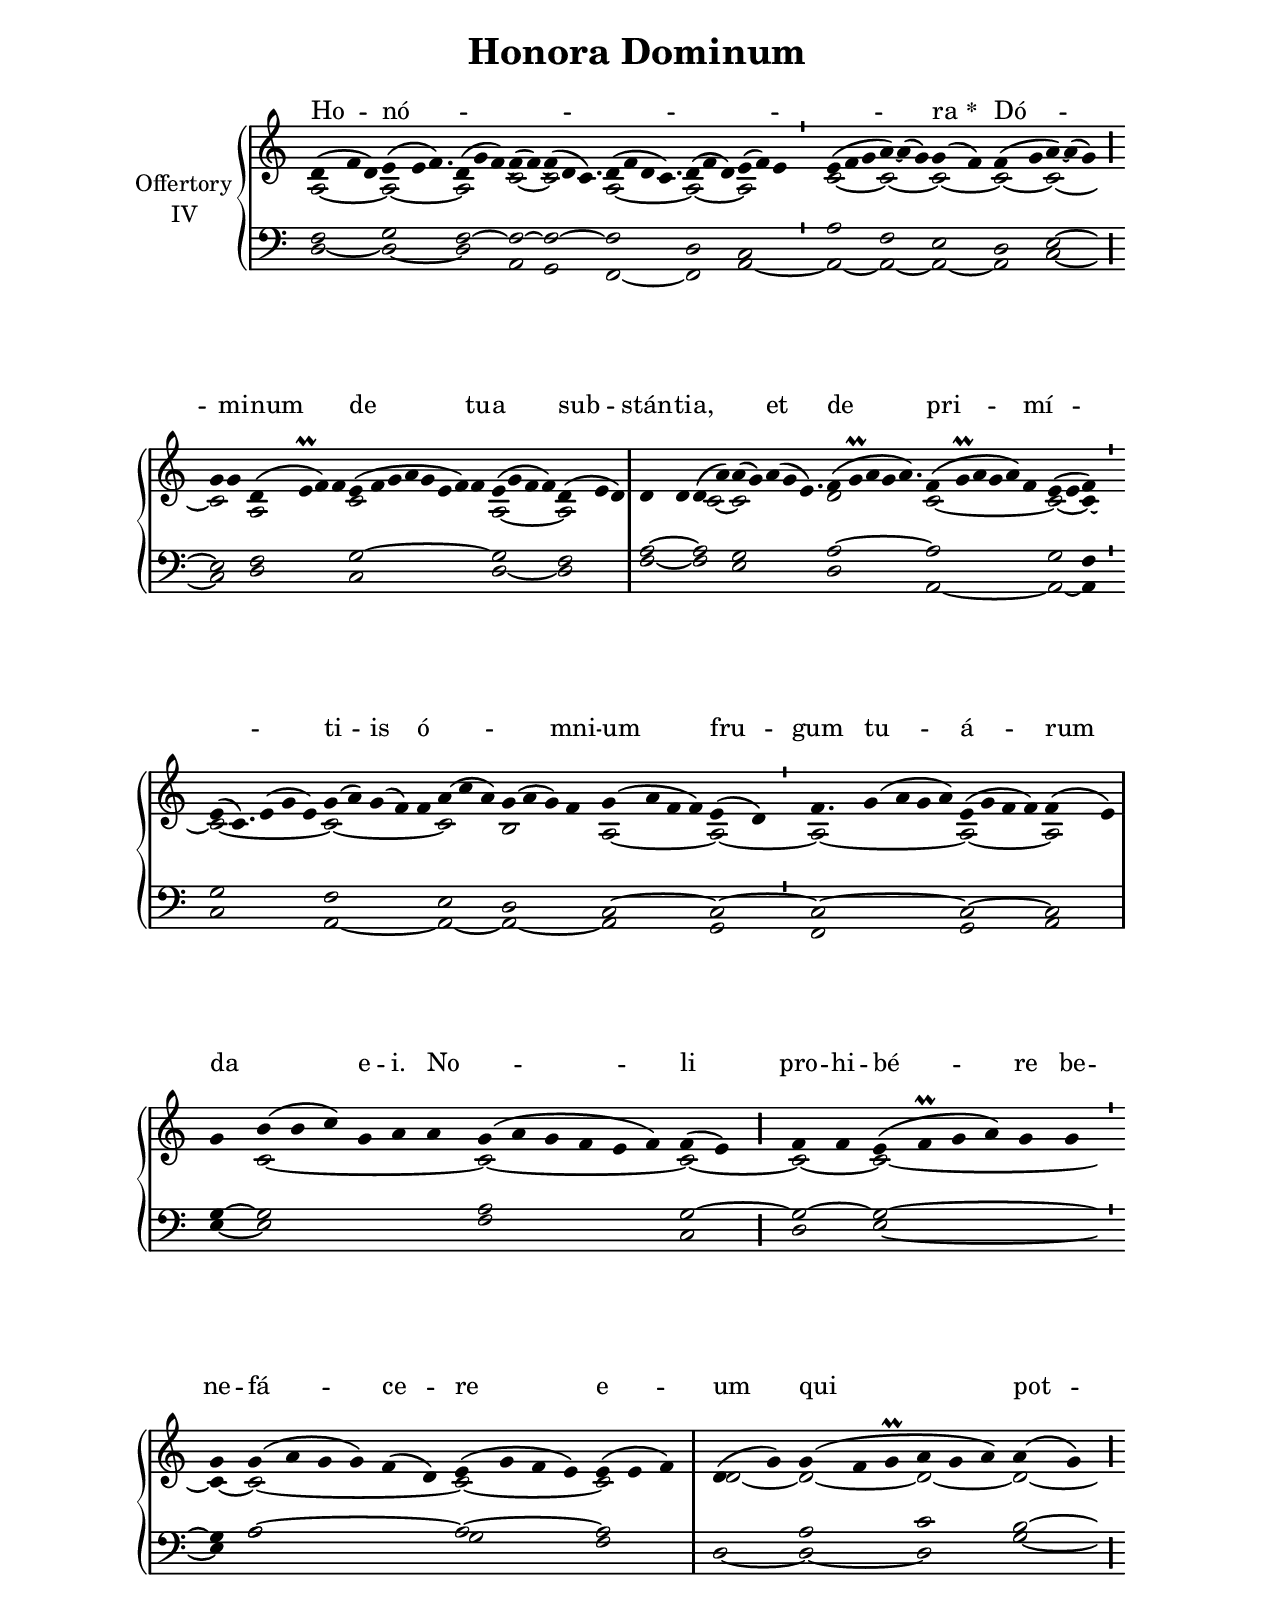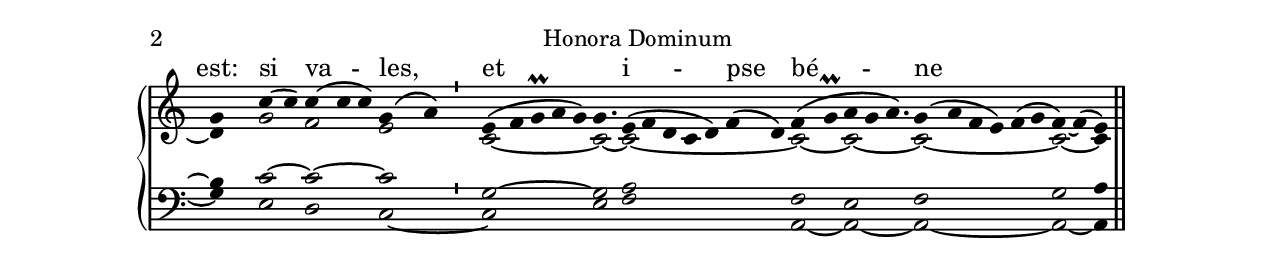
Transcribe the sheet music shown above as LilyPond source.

\version "2.18"
\include "gregorian.ly"
\include "noh2.ily"


%Page reference: page iii.299
%(volume.page)

global = {
 \key e \phrygian
 \cadenzaOn 
}

\header {
  title = \markup \center-column {"Honora Dominum" \vspace #1 }
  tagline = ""
  composer = ""
}

\paper {
 #(include-special-characters)
  oddHeaderMarkup = \markup \fill-line {
    \line {}
    \center-column {
      \on-the-fly #first-page     " "
      \on-the-fly #not-first-page "Honora Dominum"
    }
    \line { \on-the-fly #print-page-number-check-first \fromproperty #'page:page-number-string }
  }
  evenHeaderMarkup = \markup \fill-line {
    \line { \on-the-fly #print-page-number-check-first \fromproperty #'page:page-number-string }
    \center-column { "Honora Dominum" }
    \line {}
  }
}

chantText = \lyricmode {
Ho -- nó -- _ _ _ _ _ _ ra 
\set stanza = " * " Dó -- _ mi -- num _ 
de tu -- a sub -- stán -- ti -- a, _ 
et de pri -- mí -- _ _ _ ti -- is ó -- _ _ mni -- um fru -- gum tu -- á -- rum da _ e -- i. 
No -- _ li pro -- hi -- bé -- re 
be -- ne -- fá -- ce -- re e -- um qui pot -- est: 
si va -- les, 
et _ i -- pse bé -- ne -- _ fac. _ _ _ _ }

chantMusic = {
\tieDown   d'4 ( f'4 d'4) e'4 ( e'4 f'4.) d'4 ( g'4 f'4) ~ f'4 ( f'4) ~ f'4 ( d'4 c'4.) d'4 ( f'4 d'4 c'4.) d'4 ( f'4 d'4) e'4 ( f'4) e'4 \divisioMinima
 e'4 ( f'4 g'4 a'4) ~ a'4 ( g'4) g'4 ( f'4) f'4 ( g'4 a'4) ~ a'4 ( g'4) \divisioMaior
 g'4 g'4 d'4 ( e'\prall f'4) f'4 e'4 ( f'4 g'4 a'4 g'4 e'4 f'4) f'4 e'4 ( g'4 f'4 f'4) d'4 ( e'4 d'4) \divisioMaxima
 d'4 d'4 d'4 ( a'4) a'4 ( g'4) a'4 ( g'4 e'4.) f'4 ( g'\prall a'4 g'4 a'4.) f'4 ( g'\prall a'4 g'4 a'4) f'4 e'4 ( e'4 f'4) \divisioMinima
 e'4 ( c'4.) e'4 ( g'4 e'4) g'4 ( a'4) g'4 ( f'4) f'4 a'4 ( c''4 a'4) g'4 ( a'4 g'4) f'4 g'4 ( a'4 f'4 f'4) e'4 ( d'4) \divisioMinima
 f'4. g'4 ( a'4 g'4 a'4) e'4 ( g'4 f'4 f'4) f'4 ( e'4) \divisioMaxima
 g'4 b'4 ( b'4 c''4) g'4 a'4 a'4 g'4 ( a'4 g'4 f'4 e'4 f'4) f'4 ( e'4) \divisioMaior
 f'4 f'4 e'4 ( f'\prall g'4 a'4) g'4 g'4 \divisioMinima
 g'4 g'4 ( a'4 g'4 g'4) f'4 ( d'4) e'4 ( g'4 f'4 e'4) e'4 ( e'4 f'4) \divisioMaxima
 d'4 ( g'4) g'4 ( f'4 g'\prall a'4 g'4 a'4) a'4 ( g'4) \divisioMaior
 g'4 c''4 ( c''4) c''4 ( c''4 c''4) g'4 ( a'4) \divisioMinima
 e'4 ( f'4 g'\prall a'4 g'4) g'4. e'4 ( f'4 d'4 c'4 d'4) f'4 ( d'4) f'4 ( g'\prall a'4 g'4 a'4.) g'4 ( a'4 f'4 e'4) f'4 ( g'4 f'4) ~ f'4 ( e'4) \finalis

}

altoMusic = {
a2*3/2 ~ a2*7/4 ~ a2*3/2 c'2 ~ c'2*7/4 a2*9/4 ~ a2*3/2 ~ a2*3/2 \divisioMinima
c'2*3/2 ~ c'2*3/2 ~ c'2 ~ c'2 ~ c'2*3/2 ~ \divisioMaior
c'2 a2*4/2 c'2*8/2 a2*4/2 ~ a2*3/2 \divisioMaxima
r2 c'2 ~ c'2*11/4 d'2*11/4 c'2*6/2 ~ c'2 ~ c'4 ~ \divisioMinima
c'2*11/4 ~ c'2*5/2 ~ c'2*3/2 b2*4/2 a2*4/2 ~ a2 ~ \divisioMinima
a2*11/4 ~ a2*4/2 ~ a2 \divisioMaxima
r4 c'2*6/2 ~ c'2*6/2 ~ c'2 ~ \divisioMaior
c'2 ~ c'2*6/2 ~ \divisioMinima
c'4 ~ c'2*6/2 ~ c'2*4/2 ~ c'2*3/2 \divisioMaxima
d'2 ~ d'2*3/2 ~ d'2*3/2 ~ d'2 ~ \divisioMaior
d'4 g'2 f'2*3/2 e'2 \divisioMinima
c'2*5/2 ~ c'2*3/4 ~ c'2*7/2 ~ c'2 ~ c'2*7/4 ~ c'2*6/2 ~ c'2 ~ c'4 \finalis
}

tenorMusic = {
f2*3/2 g2*7/4 f2*3/2 ~ f2 ~ f2*7/4 ~ f2*9/4 d2*3/2 c2*3/2 \divisioMinima
a2*3/2 f2*3/2 e2 d2 e2*3/2 ~ \divisioMaior
e2 f2*4/2 g2*8/2 ~ g2*4/2 f2*3/2 \divisioMaxima
a2 ~ a2 g2*11/4 a2*11/4 ~ a2*6/2 g2 f4 \divisioMinima
g2*11/4 f2*5/2 e2*3/2 d2*4/2 c2*4/2 ~ c2 ~ \divisioMinima
c2*11/4 ~ c2*4/2 ~ c2 \divisioMaxima
g4 ~ g2*6/2 a2*6/2 g2 ~ \divisioMaior
g2 ~ g2*6/2 ~ \divisioMinima
g4 a2*6/2 ~ a2*4/2 ~ a2*3/2 \divisioMaxima
r2 a2*3/2 c'2*3/2 b2 ~ \divisioMaior
b4 c'2 ~ c'2*3/2 ~ c'2 \divisioMinima
g2*5/2 ~ g2*3/4 a2*7/2 f2 e2*7/4 f2*6/2 g2 a4 \finalis
}

bassMusic = {
d2*3/2 ~ d2*7/4 ~ d2*3/2 a,2 g,2*7/4 f,2*9/4 ~ f,2*3/2 a,2*3/2 ~ \divisioMinima
a,2*3/2 ~ a,2*3/2 ~ a,2 ~ a,2 c2*3/2 ~ \divisioMaior
c2 d2*4/2 c2*8/2 d2*4/2 ~ d2*3/2 \divisioMaxima
f2 ~ f2 e2*11/4 d2*11/4 a,2*6/2 ~ a,2 ~ a,4 \divisioMinima
c2*11/4 a,2*5/2 ~ a,2*3/2 ~ a,2*4/2 ~ a,2*4/2 g,2 \divisioMinima
f,2*11/4 g,2*4/2 a,2 \divisioMaxima
e4 ~ e2*6/2 f2*6/2 c2 \divisioMaior
d2 e2*6/2 ~ \divisioMinima
e4 a2*6/2 g2*4/2 f2*3/2 \divisioMaxima
d2 ~ d2*3/2 ~ d2*3/2 g2 ~ \divisioMaior
g4 e2 d2*3/2 c2 ~ \divisioMinima
c2*5/2 e2*3/4 f2*7/2 a,2 ~ a,2*7/4 ~ a,2*6/2 ~ a,2 ~ a,4 \finalis
}

voiceLines = {
\voiceLineStyle


}

\score{
  <<
    \new GrandStaff <<
      \set GrandStaff.autoBeaming = ##f
      \set GrandStaff.instrumentName = \markup \center-column {
        "Offertory"
        "IV"
      }
      \new Staff = up <<
        \new Voice = "chant" {
          \voiceOne \global \chantMusic
        }
        \new Voice {
          \voiceTwo \global \altoMusic
        }
      >>

      \new Staff = down <<
        \clef bass
        \new Voice {
          \voiceOne \global \tenorMusic
        }
        \new Voice {
          \voiceTwo \global \bassMusic
        }
	\new Voice {
        \voiceThree \global \voiceLines
        }
      >>
    >>
    \new Lyrics \lyricsto chant {
      \chantText
    }
  >>
  \layout{
  }
  \midi{
    \tempo 4 = 125
  }
}
